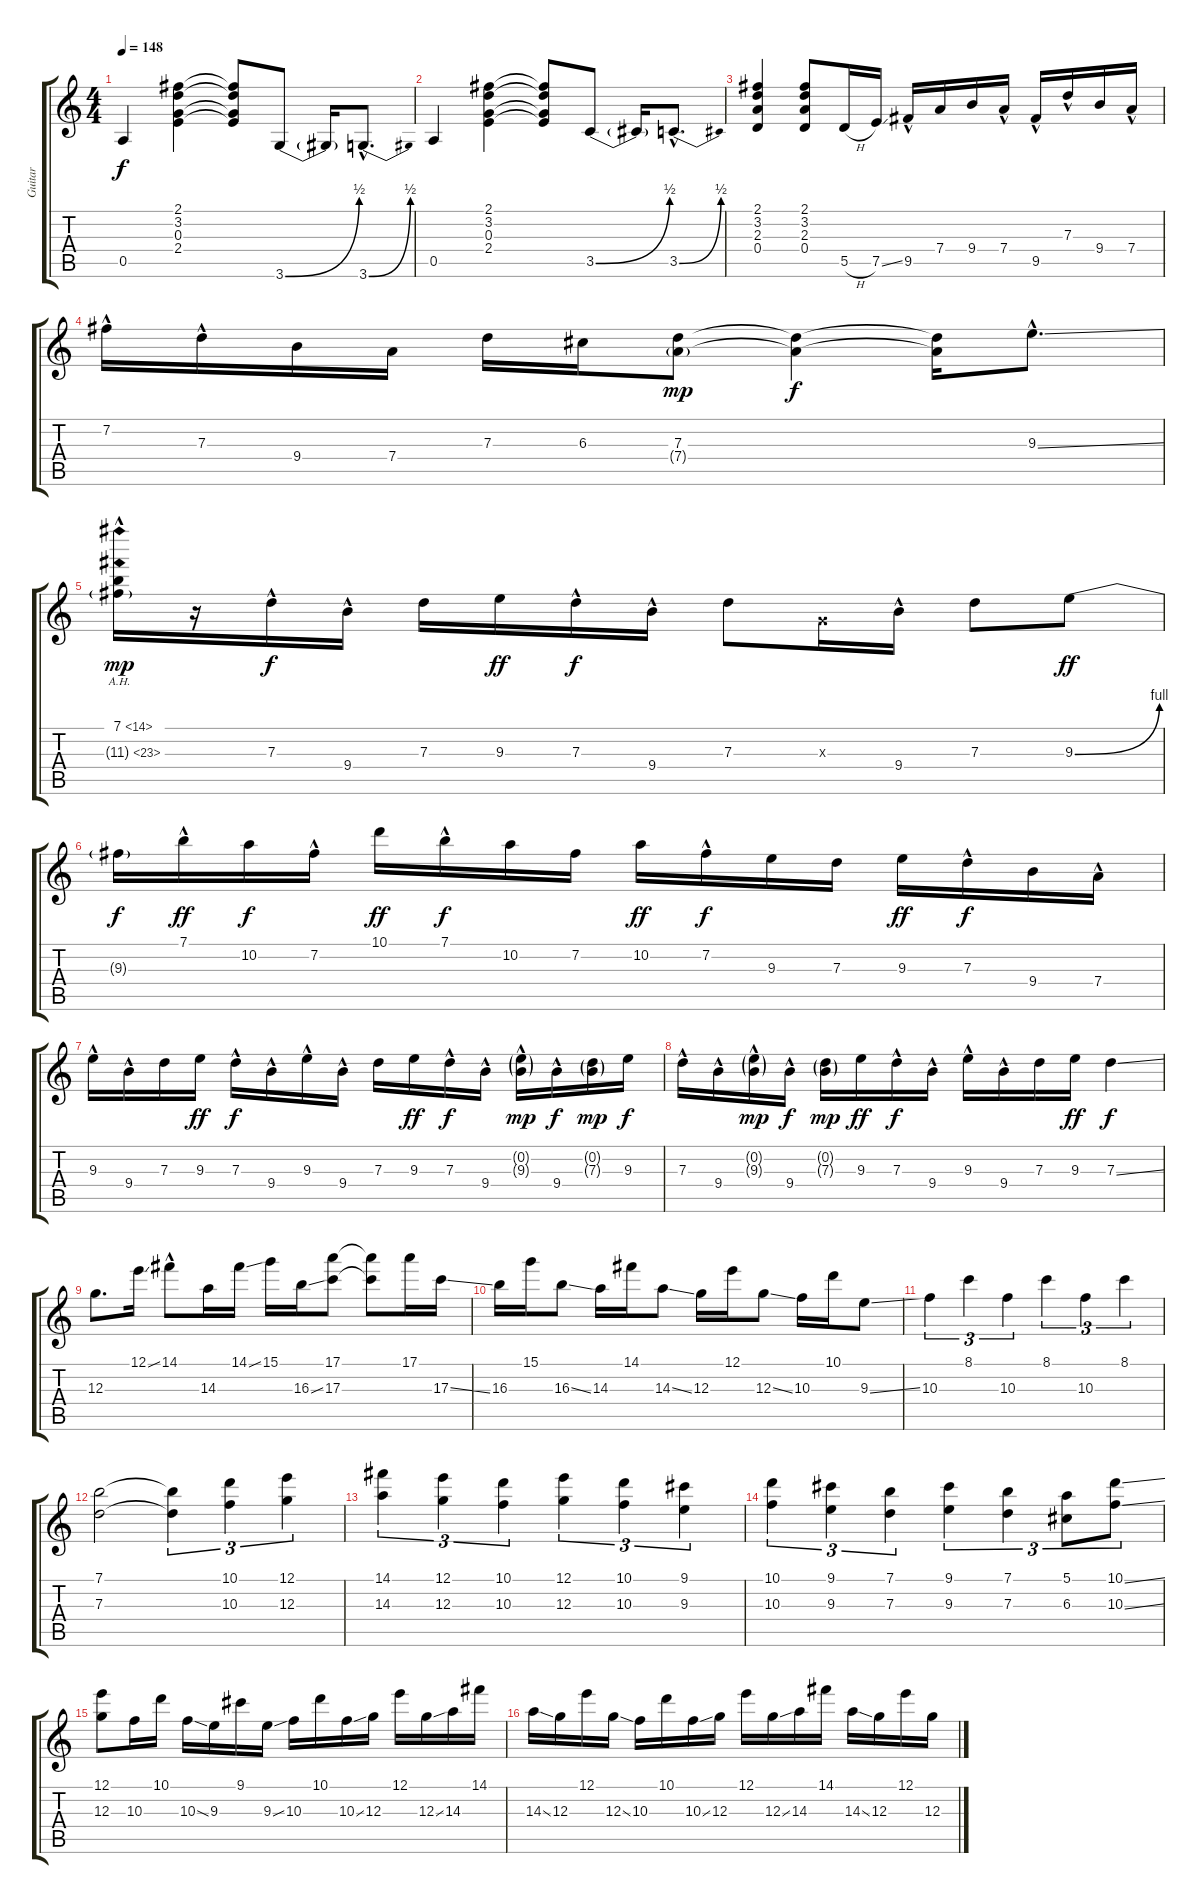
\track ("Guitar" "Guitar") {instrument overdrivenguitar}
\staff {score tabs}
\tuning (E4 B3 G3 D3 A2 E2) {hide}
\ts (4 4)
\tempo 148
\clef g2
\ks c
0.5.4{dy f instrument overdrivenguitar} (2.1 3.2 0.3 2.4).4 (2.1{t} 3.2{t} 0.3{t} 2.4{t}).8 3.6{be (bend 0 0 60 2)}.8 3.6{t}.16 3.6{be (bend 0 0 60 2) hac}.8{d} |
0.5.4 (2.1 3.2 0.3 2.4).4 (2.1{t} 3.2{t} 0.3{t} 2.4{t}).8 3.5{be (bend 0 0 60 2)}.8 3.5{t}.16 3.5{be (bend 0 0 60 2) hac}.8{d} |
(2.1 3.2 2.3 0.4).4 (2.1 3.2 2.3 0.4).8 5.5{h}.16 7.5{ss}.16 9.5{hac}.16 7.4.16 9.4.16 7.4{hac}.16 9.5{hac}.16 7.3{hac}.16 9.4.16 7.4{hac}.16 |
7.2{hac}.16 7.3{hac}.16 9.4.16 7.4.16 7.3.16 6.3.16 (7.3 7.4{g}).8{dy mp} (7.3{t} 7.4{t}).4{dy f} (7.3{t} 7.4{t}).16 9.3{ss hac}.8{d} |
(7.1{ah 7 hac} 11.3{ah 12 g}).16{dy mp} r.16 7.3{hac}.16{dy f} 9.4{hac}.16 7.3.16 9.3.16{dy ff} 7.3{hac}.16{dy f} 9.4{hac}.16 7.3.8 0.3{x}.16 9.4{hac}.16 7.3.8 9.3{be (bend 0 0 60 4)}.8{dy ff} |
9.3{t}.16{dy f} 7.1{hac}.16{dy ff} 10.2.16{dy f} 7.2{hac}.16 10.1.16{dy ff} 7.1{hac}.16{dy f} 10.2.16 7.2.16 10.2.16{dy ff} 7.2{hac}.16{dy f} 9.3.16 7.3.16 9.3.16{dy ff} 7.3{hac}.16{dy f} 9.4.16 7.4{hac}.16 |
9.3{hac}.16 9.4{hac}.16 7.3.16 9.3.16{dy ff} 7.3{hac}.16{dy f} 9.4{hac}.16 9.3{hac}.16 9.4{hac}.16 7.3.16 9.3.16{dy ff} 7.3{hac}.16{dy f} 9.4{hac}.16 (0.2{g} 9.3{g hac}).16{dy mp} 9.4{hac}.16{dy f} (0.2{g} 7.3{g}).16{dy mp} 9.3.16{dy f} |
7.3{hac}.16 9.4{hac}.16 (0.2{g} 9.3{g hac}).16{dy mp} 9.4{hac}.16{dy f} (0.2{g} 7.3{g}).16{dy mp} 9.3.16{dy ff} 7.3{hac}.16{dy f} 9.4{hac}.16 9.3{hac}.16 9.4{hac}.16 7.3.16 9.3.16{dy ff} 7.3{ss}.4{dy f} |
12.3.8{d} 12.1{ss}.16 14.1{hac}.8 14.3.16 14.1{ss}.16 15.1.16 16.3{ss}.16 (17.1 17.3).8 (17.1{t} 17.3{t}).8 17.1.16 17.3{ss}.16 |
16.3.16 15.1.16 16.3{ss}.8 14.3.16 14.1.16 14.3{ss}.8 12.3.16 12.1.16 12.3{ss}.8 10.3.16 10.1.16 9.3{ss}.8 |
10.3.4{tu (3 2)} 8.1.4{tu (3 2)} 10.3.4{tu (3 2)} 8.1.4{tu (3 2)} 10.3.4{tu (3 2)} 8.1.4{tu (3 2)} |
(7.1 7.3).2 (7.1{t} 7.3{t}).4{tu (3 2)} (10.1 10.3).4{tu (3 2)} (12.1 12.3).4{tu (3 2)} |
(14.1 14.3).4{tu (3 2)} (12.1 12.3).4{tu (3 2)} (10.1 10.3).4{tu (3 2)} (12.1 12.3).4{tu (3 2)} (10.1 10.3).4{tu (3 2)} (9.1 9.3).4{tu (3 2)} |
(10.1 10.3).4{tu (3 2)} (9.1 9.3).4{tu (3 2)} (7.1 7.3).4{tu (3 2)} (9.1 9.3).4{tu (3 2)} (7.1 7.3).4{tu (3 2)} (5.1 6.3).8{tu (3 2)} (10.1{ss} 10.3{ss}).8{tu (3 2)} |
(12.1 12.3).8 10.3.16 10.1.16 10.3{ss}.16 9.3.16 9.1.16 9.3{ss}.16 10.3.16 10.1.16 10.3{ss}.16 12.3.16 12.1.16 12.3{ss}.16 14.3.16 14.1.16 |
14.3{ss}.16 12.3.16 12.1.16 12.3{ss}.16 10.3.16 10.1.16 10.3{ss}.16 12.3.16 12.1.16 12.3{ss}.16 14.3.16 14.1.16 14.3{ss}.16 12.3.16 12.1.16 12.3{ss}.16
